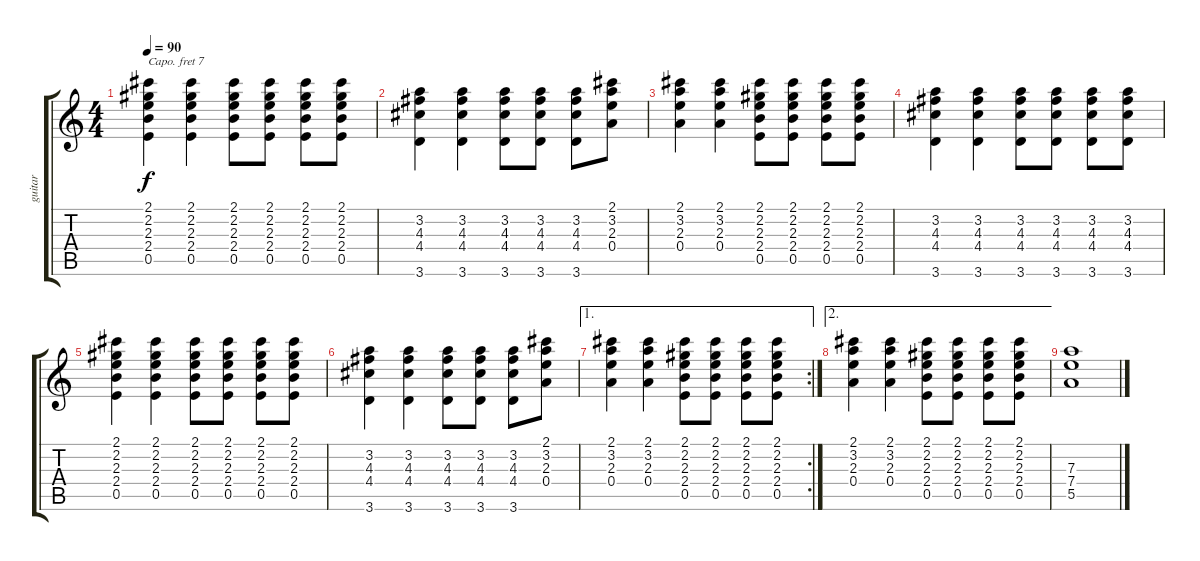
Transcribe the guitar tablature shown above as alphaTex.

\track ("guitar" "guitar") {instrument acousticguitarsteel}
\staff {score tabs}
\capo 7
\tuning (E4 B3 G3 D3 A2 E2) {hide}
\ts (4 4)
\tempo 90
\clef g2
\ks c
(2.1 2.2 2.3 2.4 0.5).4{dy f} (2.1 2.2 2.3 2.4 0.5).4 (2.1 2.2 2.3 2.4 0.5).8 (2.1 2.2 2.3 2.4 0.5).8 (2.1 2.2 2.3 2.4 0.5).8 (2.1 2.2 2.3 2.4 0.5).8 |
(3.2 4.3 4.4 3.6).4 (3.2 4.3 4.4 3.6).4 (3.2 4.3 4.4 3.6).8 (3.2 4.3 4.4 3.6).8 (3.2 4.3 4.4 3.6).8 (2.1 3.2 2.3 0.4).8 |
(2.1 3.2 2.3 0.4).4 (2.1 3.2 2.3 0.4).4 (2.1 2.2 2.3 2.4 0.5).8 (2.1 2.2 2.3 2.4 0.5).8 (2.1 2.2 2.3 2.4 0.5).8 (2.1 2.2 2.3 2.4 0.5).8 |
(3.2 4.3 4.4 3.6).4 (3.2 4.3 4.4 3.6).4 (3.2 4.3 4.4 3.6).8 (3.2 4.3 4.4 3.6).8 (3.2 4.3 4.4 3.6).8 (3.2 4.3 4.4 3.6).8 |
(2.1 2.2 2.3 2.4 0.5).4 (2.1 2.2 2.3 2.4 0.5).4 (2.1 2.2 2.3 2.4 0.5).8 (2.1 2.2 2.3 2.4 0.5).8 (2.1 2.2 2.3 2.4 0.5).8 (2.1 2.2 2.3 2.4 0.5).8 |
(3.2 4.3 4.4 3.6).4 (3.2 4.3 4.4 3.6).4 (3.2 4.3 4.4 3.6).8 (3.2 4.3 4.4 3.6).8 (3.2 4.3 4.4 3.6).8 (2.1 3.2 2.3 0.4).8 |
\ae 1
\rc 2
(2.1 3.2 2.3 0.4).4 (2.1 3.2 2.3 0.4).4 (2.1 2.2 2.3 2.4 0.5).8 (2.1 2.2 2.3 2.4 0.5).8 (2.1 2.2 2.3 2.4 0.5).8 (2.1 2.2 2.3 2.4 0.5).8 |
\ae 2
(2.1 3.2 2.3 0.4).4 (2.1 3.2 2.3 0.4).4 (2.1 2.2 2.3 2.4 0.5).8 (2.1 2.2 2.3 2.4 0.5).8 (2.1 2.2 2.3 2.4 0.5).8 (2.1 2.2 2.3 2.4 0.5).8 |
(7.3 7.4 5.5).1
